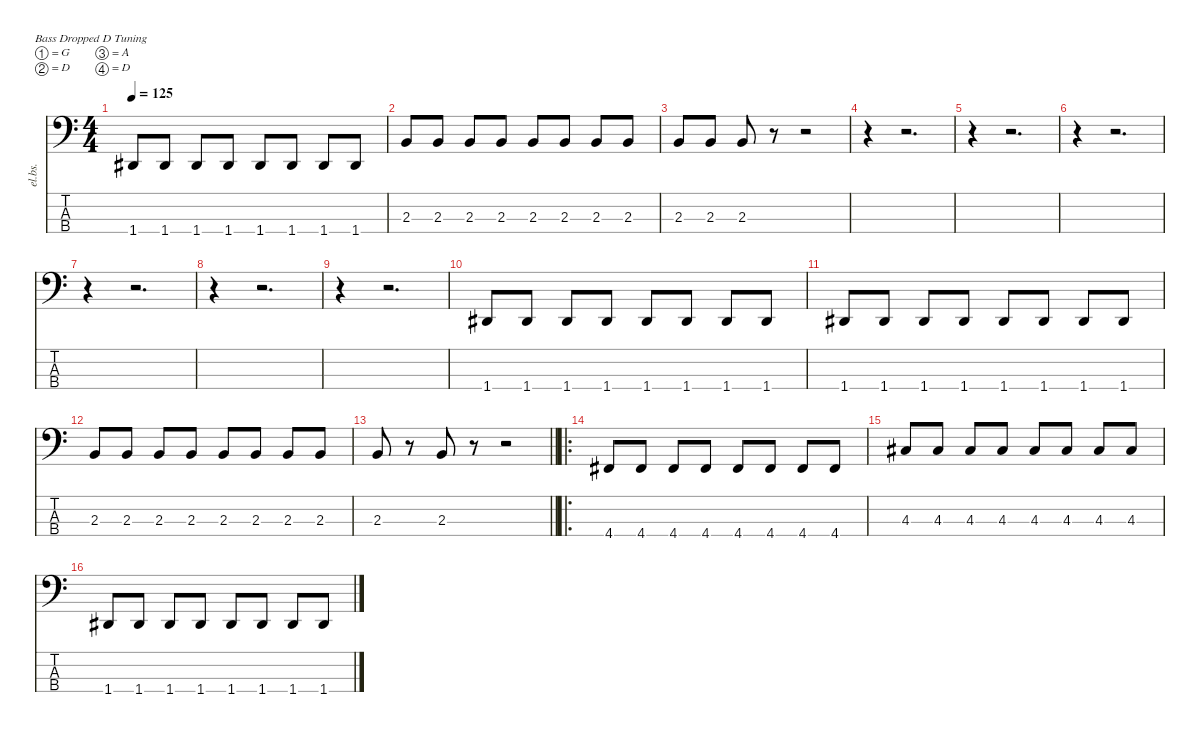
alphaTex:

\defaultSystemsLayout 4
\hideDynamics
\bracketExtendMode nobrackets
\otherSystemsTrackNameOrientation horizontal
\track ("Piste 3" "el.bs.") {instrument electricbassfinger}
\staff {score tabs}
\tuning (G2 D2 A1 D1)
\ts (4 4)
\tempo 125
\clef f4
\ks c
1.4{acc #}.8{dy f} 1.4{acc #}.8 1.4{acc #}.8 1.4{acc #}.8 1.4{acc #}.8 1.4{acc #}.8 1.4{acc #}.8 1.4{acc #}.8 |
2.3.8 2.3.8 2.3.8 2.3.8 2.3.8 2.3.8 2.3.8 2.3.8 |
2.3.8 2.3.8 2.3.8 r.8 r.2 |
r.4 r.2{d} |
r.4 r.2{d} |
r.4 r.2{d} |
r.4 r.2{d} |
r.4 r.2{d} |
r.4 r.2{d} |
1.4{acc #}.8 1.4{acc #}.8 1.4{acc #}.8 1.4{acc #}.8 1.4{acc #}.8 1.4{acc #}.8 1.4{acc #}.8 1.4{acc #}.8 |
1.4{acc #}.8 1.4{acc #}.8 1.4{acc #}.8 1.4{acc #}.8 1.4{acc #}.8 1.4{acc #}.8 1.4{acc #}.8 1.4{acc #}.8 |
2.3.8 2.3.8 2.3.8 2.3.8 2.3.8 2.3.8 2.3.8 2.3.8 |
\barLineRight lightlight
2.3.8 r.8 2.3.8 r.8 r.2 |
\ro
4.4{acc #}.8 4.4{acc #}.8 4.4{acc #}.8 4.4{acc #}.8 4.4{acc #}.8 4.4{acc #}.8 4.4{acc #}.8 4.4{acc #}.8 |
4.3{acc #}.8 4.3{acc #}.8 4.3{acc #}.8 4.3{acc #}.8 4.3{acc #}.8 4.3{acc #}.8 4.3{acc #}.8 4.3{acc #}.8 |
1.4{acc #}.8 1.4{acc #}.8 1.4{acc #}.8 1.4{acc #}.8 1.4{acc #}.8 1.4{acc #}.8 1.4{acc #}.8 1.4{acc #}.8
